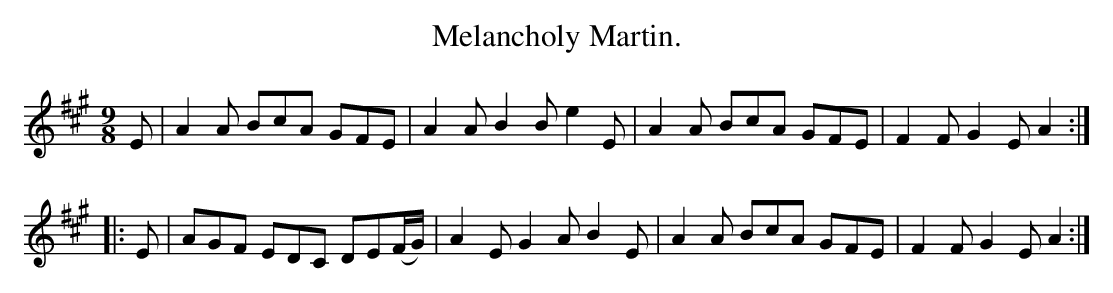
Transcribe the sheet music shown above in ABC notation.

X:1
T: Melancholy Martin.
M: 9/8
K: A
E|A2 A BcA GFE|A2 A B2 B e2 E|A2 A BcA GFE|F2 F G2 E A2:|
|:E|AGF EDC DE(F/G/)|A2 E G2 A B2 E|A2 A BcA GFE|F2 F G2 E A2:|
